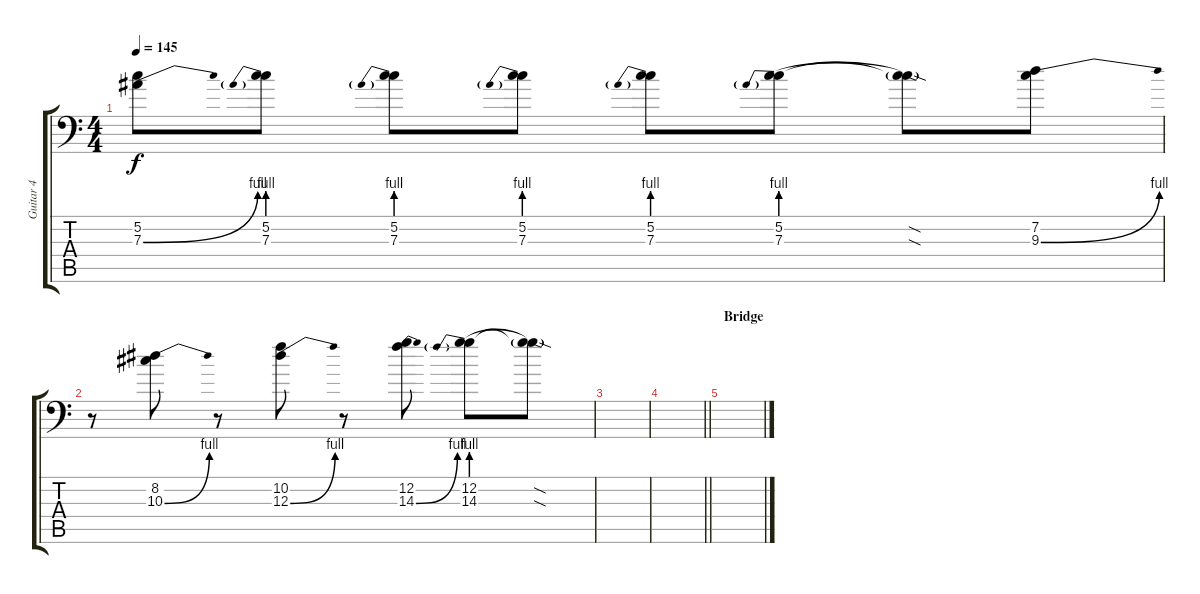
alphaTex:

\track ("Guitar 4" "Guitar 4") {instrument distortionguitar}
\staff {score tabs}
\tuning (C4 G3 Eb3 Bb2 F2 Bb1) {hide}
\ts (4 4)
\tempo 145
\clef f4
\ks c
(5.2 7.3{be (bend 0 0 60 4)}).8{dy f} (5.2 7.3{be (prebend 0 4 60 4)}).8 (5.2 7.3{be (prebend 0 4 60 4)}).8 (5.2 7.3{be (prebend 0 4 60 4)}).8 (5.2 7.3{be (prebend 0 4 60 4)}).8 (5.2 7.3{be (prebend 0 4 60 4)}).8 (5.2{sod t} 7.3{sod t}).8 (7.2 9.3{be (bend 0 0 60 4)}).8 |
r.8 (8.2 10.3{be (bend 0 0 60 4)}).8 r.8 (10.2 12.3{be (bend 0 0 60 4)}).8 r.8 (12.2 14.3{be (bend 0 0 60 4)}).8 (12.2 14.3{be (prebend 0 4 60 4)}).8 (12.2{sod t} 14.3{sod t}).8 |
|
\barLineRight lightlight
|
\section ("" "Bridge")
